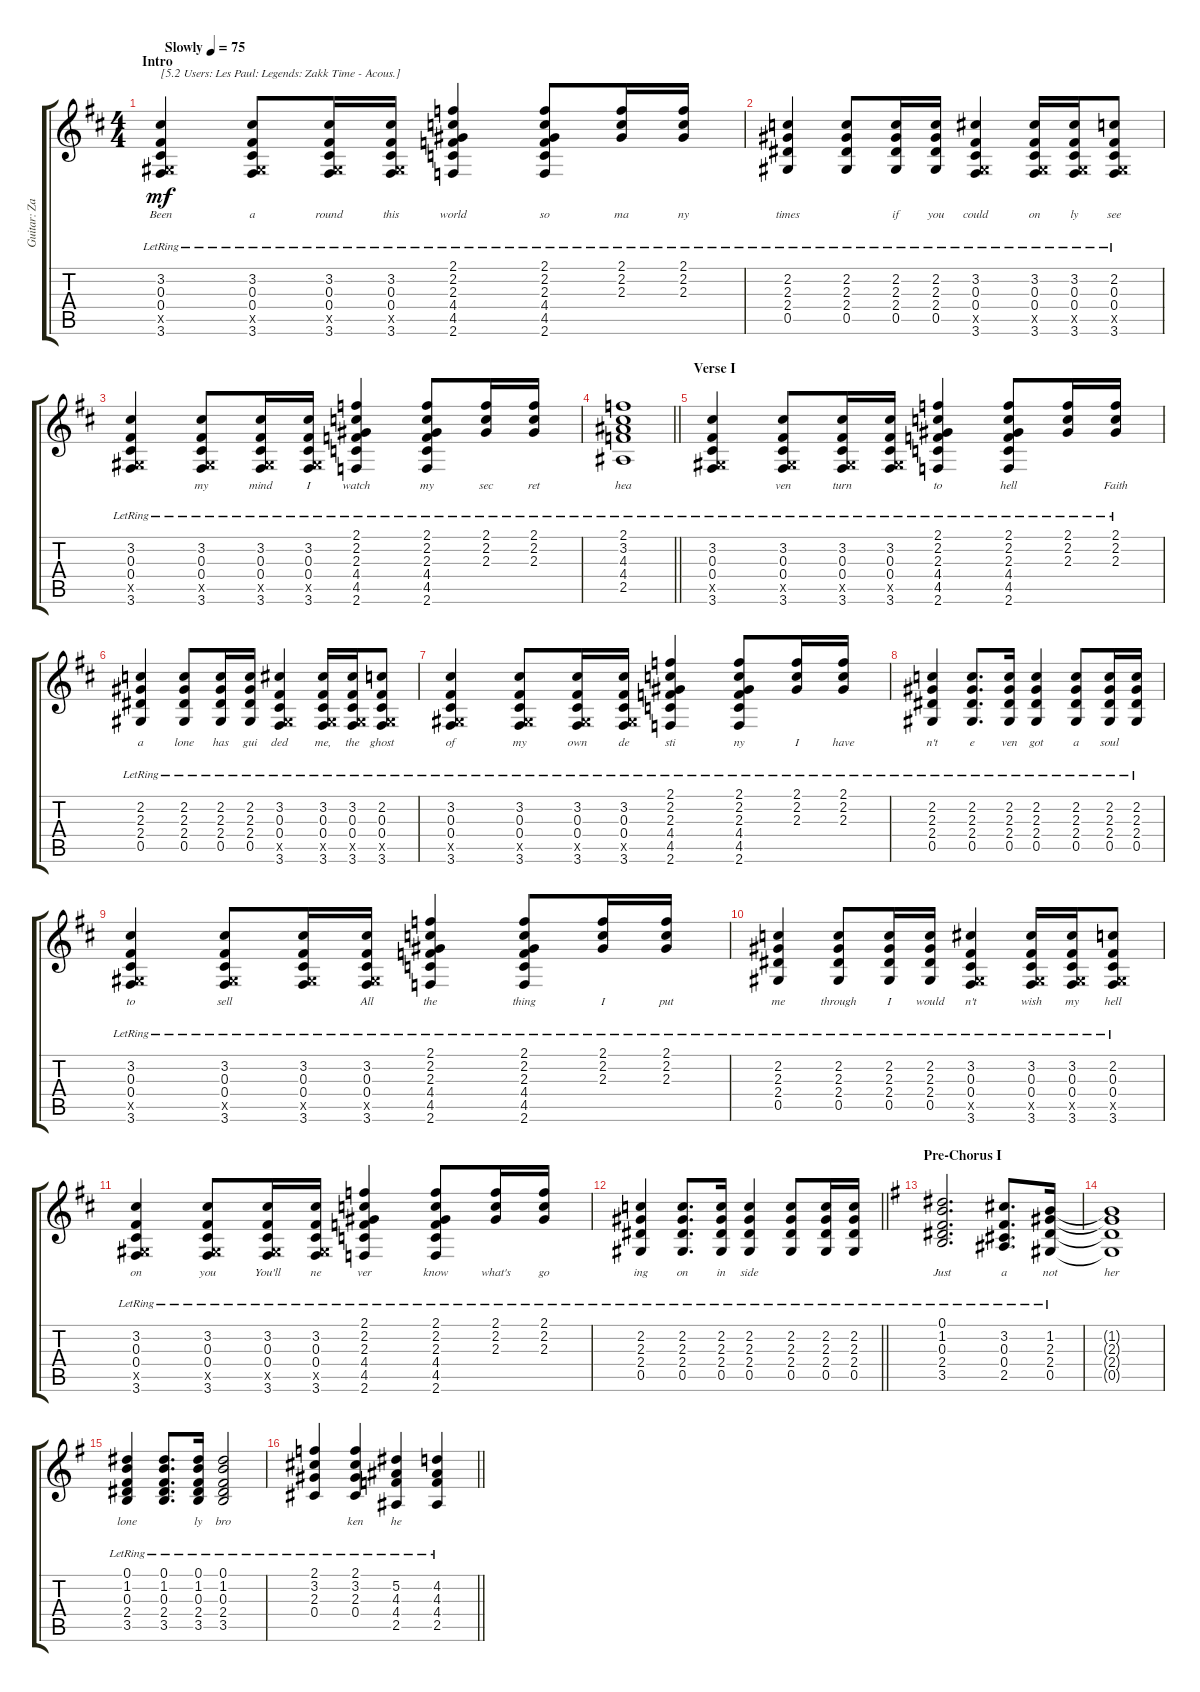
\track ("Guitar: Zakk" "Guitar: Za") {instrument electricguitarclean}
\staff {score tabs}
\tuning (Eb4 Bb3 Gb3 Db3 Ab2 Eb2) {hide}
\ts (4 4)
\section ("" "Intro")
\tempo (75 "Slowly")
\clef g2
\ks d
(3.2{lr} 0.3{lr} 0.4{lr} 0.5{x} 3.6{lr}).4{txt "[5.2 Users: Les Paul: Legends: Zakk Time - Acous.]" lyrics (0 "Been") lyrics (1 "") lyrics (2 "") lyrics (3 "") lyrics (4 "") dy mf instrument electricguitarclean} (3.2{lr} 0.3{lr} 0.4{lr} 0.5{x} 3.6{lr}).8{lyrics (0 "a") lyrics (1 "") lyrics (2 "") lyrics (3 "") lyrics (4 "")} (3.2{lr} 0.3{lr} 0.4{lr} 0.5{x} 3.6{lr}).16{lyrics (0 "round") lyrics (1 "") lyrics (2 "") lyrics (3 "") lyrics (4 "")} (3.2{lr} 0.3{lr} 0.4{lr} 0.5{x} 3.6{lr}).16{lyrics (0 "this") lyrics (1 "") lyrics (2 "") lyrics (3 "") lyrics (4 "")} (2.1{lr} 2.2{lr} 2.3{lr} 4.4{lr} 4.5{lr} 2.6{lr}).4{lyrics (0 "world") lyrics (1 "") lyrics (2 "") lyrics (3 "") lyrics (4 "")} (2.1{lr} 2.2{lr} 2.3{lr} 4.4{lr} 4.5{lr} 2.6{lr}).8{lyrics (0 "so") lyrics (1 "") lyrics (2 "") lyrics (3 "") lyrics (4 "")} (2.1{lr} 2.2{lr} 2.3{lr}).16{lyrics (0 "ma") lyrics (1 "") lyrics (2 "") lyrics (3 "") lyrics (4 "")} (2.1{lr} 2.2{lr} 2.3{lr}).16{lyrics (0 "ny") lyrics (1 "") lyrics (2 "") lyrics (3 "") lyrics (4 "")} |
(2.2{lr} 2.3{lr} 2.4{lr} 0.5{lr}).4{lyrics (0 "times") lyrics (1 "") lyrics (2 "") lyrics (3 "") lyrics (4 "")} (2.2{lr} 2.3{lr} 2.4{lr} 0.5{lr}).8{lyrics (0 "") lyrics (1 "") lyrics (2 "") lyrics (3 "") lyrics (4 "")} (2.2{lr} 2.3{lr} 2.4{lr} 0.5{lr}).16{lyrics (0 "if") lyrics (1 "") lyrics (2 "") lyrics (3 "") lyrics (4 "")} (2.2{lr} 2.3{lr} 2.4{lr} 0.5{lr}).16{lyrics (0 "you") lyrics (1 "") lyrics (2 "") lyrics (3 "") lyrics (4 "")} (3.2{lr} 0.3{lr} 0.4{lr} 0.5{x} 3.6{lr}).4{lyrics (0 "could") lyrics (1 "") lyrics (2 "") lyrics (3 "") lyrics (4 "")} (3.2{lr} 0.3{lr} 0.4{lr} 0.5{x} 3.6{lr}).16{lyrics (0 "on") lyrics (1 "") lyrics (2 "") lyrics (3 "") lyrics (4 "")} (3.2{lr} 0.3{lr} 0.4{lr} 0.5{x} 3.6{lr}).16{lyrics (0 "ly") lyrics (1 "") lyrics (2 "") lyrics (3 "") lyrics (4 "")} (2.2{lr} 0.3{lr} 0.4{lr} 0.5{x} 3.6{lr}).8{lyrics (0 "see") lyrics (1 "") lyrics (2 "") lyrics (3 "") lyrics (4 "")} |
(3.2{lr} 0.3{lr} 0.4{lr} 0.5{x} 3.6{lr}).4{lyrics (0 "") lyrics (1 "") lyrics (2 "") lyrics (3 "") lyrics (4 "")} (3.2{lr} 0.3{lr} 0.4{lr} 0.5{x} 3.6{lr}).8{lyrics (0 "my") lyrics (1 "") lyrics (2 "") lyrics (3 "") lyrics (4 "")} (3.2{lr} 0.3{lr} 0.4{lr} 0.5{x} 3.6{lr}).16{lyrics (0 "mind") lyrics (1 "") lyrics (2 "") lyrics (3 "") lyrics (4 "")} (3.2{lr} 0.3{lr} 0.4{lr} 0.5{x} 3.6{lr}).16{lyrics (0 "I") lyrics (1 "") lyrics (2 "") lyrics (3 "") lyrics (4 "")} (2.1{lr} 2.2{lr} 2.3{lr} 4.4{lr} 4.5{lr} 2.6{lr}).4{lyrics (0 "watch") lyrics (1 "") lyrics (2 "") lyrics (3 "") lyrics (4 "")} (2.1{lr} 2.2{lr} 2.3{lr} 4.4{lr} 4.5{lr} 2.6{lr}).8{lyrics (0 "my") lyrics (1 "") lyrics (2 "") lyrics (3 "") lyrics (4 "")} (2.1{lr} 2.2{lr} 2.3{lr}).16{lyrics (0 "sec") lyrics (1 "") lyrics (2 "") lyrics (3 "") lyrics (4 "")} (2.1{lr} 2.2{lr} 2.3{lr}).16{lyrics (0 "ret") lyrics (1 "") lyrics (2 "") lyrics (3 "") lyrics (4 "")} |
\barLineRight lightlight
(2.1{lr} 3.2{lr} 4.3{lr} 4.4{lr} 2.5{lr}).1{lyrics (0 "hea") lyrics (1 "") lyrics (2 "") lyrics (3 "") lyrics (4 "")} |
\section ("" "Verse I")
(3.2{lr} 0.3{lr} 0.4{lr} 0.5{x} 3.6{lr}).4{lyrics (0 "") lyrics (1 "") lyrics (2 "") lyrics (3 "") lyrics (4 "")} (3.2{lr} 0.3{lr} 0.4{lr} 0.5{x} 3.6{lr}).8{lyrics (0 "ven") lyrics (1 "") lyrics (2 "") lyrics (3 "") lyrics (4 "")} (3.2{lr} 0.3{lr} 0.4{lr} 0.5{x} 3.6{lr}).16{lyrics (0 "turn") lyrics (1 "") lyrics (2 "") lyrics (3 "") lyrics (4 "")} (3.2{lr} 0.3{lr} 0.4{lr} 0.5{x} 3.6{lr}).16{lyrics (0 "") lyrics (1 "") lyrics (2 "") lyrics (3 "") lyrics (4 "")} (2.1{lr} 2.2{lr} 2.3{lr} 4.4{lr} 4.5{lr} 2.6{lr}).4{lyrics (0 "to") lyrics (1 "") lyrics (2 "") lyrics (3 "") lyrics (4 "")} (2.1{lr} 2.2{lr} 2.3{lr} 4.4{lr} 4.5{lr} 2.6{lr}).8{lyrics (0 "hell") lyrics (1 "") lyrics (2 "") lyrics (3 "") lyrics (4 "")} (2.1{lr} 2.2{lr} 2.3{lr}).16{lyrics (0 "") lyrics (1 "") lyrics (2 "") lyrics (3 "") lyrics (4 "")} (2.1{lr} 2.2{lr} 2.3{lr}).16{lyrics (0 "Faith") lyrics (1 "") lyrics (2 "") lyrics (3 "") lyrics (4 "")} |
(2.2{lr} 2.3{lr} 2.4{lr} 0.5{lr}).4{lyrics (0 "a") lyrics (1 "") lyrics (2 "") lyrics (3 "") lyrics (4 "")} (2.2{lr} 2.3{lr} 2.4{lr} 0.5{lr}).8{lyrics (0 "lone") lyrics (1 "") lyrics (2 "") lyrics (3 "") lyrics (4 "")} (2.2{lr} 2.3{lr} 2.4{lr} 0.5{lr}).16{lyrics (0 "has") lyrics (1 "") lyrics (2 "") lyrics (3 "") lyrics (4 "")} (2.2{lr} 2.3{lr} 2.4{lr} 0.5{lr}).16{lyrics (0 "gui") lyrics (1 "") lyrics (2 "") lyrics (3 "") lyrics (4 "")} (3.2{lr} 0.3{lr} 0.4{lr} 0.5{x} 3.6{lr}).4{lyrics (0 "ded") lyrics (1 "") lyrics (2 "") lyrics (3 "") lyrics (4 "")} (3.2{lr} 0.3{lr} 0.4{lr} 0.5{x} 3.6{lr}).16{lyrics (0 "me,") lyrics (1 "") lyrics (2 "") lyrics (3 "") lyrics (4 "")} (3.2{lr} 0.3{lr} 0.4{lr} 0.5{x} 3.6{lr}).16{lyrics (0 "the") lyrics (1 "") lyrics (2 "") lyrics (3 "") lyrics (4 "")} (2.2{lr} 0.3{lr} 0.4{lr} 0.5{x} 3.6{lr}).8{lyrics (0 "ghost") lyrics (1 "") lyrics (2 "") lyrics (3 "") lyrics (4 "")} |
(3.2{lr} 0.3{lr} 0.4{lr} 0.5{x} 3.6{lr}).4{lyrics (0 "of") lyrics (1 "") lyrics (2 "") lyrics (3 "") lyrics (4 "")} (3.2{lr} 0.3{lr} 0.4{lr} 0.5{x} 3.6{lr}).8{lyrics (0 "my") lyrics (1 "") lyrics (2 "") lyrics (3 "") lyrics (4 "")} (3.2{lr} 0.3{lr} 0.4{lr} 0.5{x} 3.6{lr}).16{lyrics (0 "own") lyrics (1 "") lyrics (2 "") lyrics (3 "") lyrics (4 "")} (3.2{lr} 0.3{lr} 0.4{lr} 0.5{x} 3.6{lr}).16{lyrics (0 "de") lyrics (1 "") lyrics (2 "") lyrics (3 "") lyrics (4 "")} (2.1{lr} 2.2{lr} 2.3{lr} 4.4{lr} 4.5{lr} 2.6{lr}).4{lyrics (0 "sti") lyrics (1 "") lyrics (2 "") lyrics (3 "") lyrics (4 "")} (2.1{lr} 2.2{lr} 2.3{lr} 4.4{lr} 4.5{lr} 2.6{lr}).8{lyrics (0 "ny") lyrics (1 "") lyrics (2 "") lyrics (3 "") lyrics (4 "")} (2.1{lr} 2.2{lr} 2.3{lr}).16{lyrics (0 "I") lyrics (1 "") lyrics (2 "") lyrics (3 "") lyrics (4 "")} (2.1{lr} 2.2{lr} 2.3{lr}).16{lyrics (0 "have") lyrics (1 "") lyrics (2 "") lyrics (3 "") lyrics (4 "")} |
(2.2{lr} 2.3{lr} 2.4{lr} 0.5{lr}).4{lyrics (0 "n't") lyrics (1 "") lyrics (2 "") lyrics (3 "") lyrics (4 "")} (2.2{lr} 2.3{lr} 2.4{lr} 0.5{lr}).8{d lyrics (0 "e") lyrics (1 "") lyrics (2 "") lyrics (3 "") lyrics (4 "")} (2.2{lr} 2.3{lr} 2.4{lr} 0.5{lr}).16{lyrics (0 "ven") lyrics (1 "") lyrics (2 "") lyrics (3 "") lyrics (4 "")} (2.2{lr} 2.3{lr} 2.4{lr} 0.5{lr}).4{lyrics (0 "got") lyrics (1 "") lyrics (2 "") lyrics (3 "") lyrics (4 "")} (2.2{lr} 2.3{lr} 2.4{lr} 0.5{lr}).8{lyrics (0 "a") lyrics (1 "") lyrics (2 "") lyrics (3 "") lyrics (4 "")} (2.2{lr} 2.3{lr} 2.4{lr} 0.5{lr}).16{lyrics (0 "soul") lyrics (1 "") lyrics (2 "") lyrics (3 "") lyrics (4 "")} (2.2{lr} 2.3{lr} 2.4{lr} 0.5{lr}).16{lyrics (0 "") lyrics (1 "") lyrics (2 "") lyrics (3 "") lyrics (4 "")} |
(3.2{lr} 0.3{lr} 0.4{lr} 0.5{x} 3.6{lr}).4{lyrics (0 "to") lyrics (1 "") lyrics (2 "") lyrics (3 "") lyrics (4 "")} (3.2{lr} 0.3{lr} 0.4{lr} 0.5{x} 3.6{lr}).8{lyrics (0 "sell") lyrics (1 "") lyrics (2 "") lyrics (3 "") lyrics (4 "")} (3.2{lr} 0.3{lr} 0.4{lr} 0.5{x} 3.6{lr}).16{lyrics (0 "") lyrics (1 "") lyrics (2 "") lyrics (3 "") lyrics (4 "")} (3.2{lr} 0.3{lr} 0.4{lr} 0.5{x} 3.6{lr}).16{lyrics (0 "All") lyrics (1 "") lyrics (2 "") lyrics (3 "") lyrics (4 "")} (2.1{lr} 2.2{lr} 2.3{lr} 4.4{lr} 4.5{lr} 2.6{lr}).4{lyrics (0 "the") lyrics (1 "") lyrics (2 "") lyrics (3 "") lyrics (4 "")} (2.1{lr} 2.2{lr} 2.3{lr} 4.4{lr} 4.5{lr} 2.6{lr}).8{lyrics (0 "thing") lyrics (1 "") lyrics (2 "") lyrics (3 "") lyrics (4 "")} (2.1{lr} 2.2{lr} 2.3{lr}).16{lyrics (0 "I") lyrics (1 "") lyrics (2 "") lyrics (3 "") lyrics (4 "")} (2.1{lr} 2.2{lr} 2.3{lr}).16{lyrics (0 "put") lyrics (1 "") lyrics (2 "") lyrics (3 "") lyrics (4 "")} |
(2.2{lr} 2.3{lr} 2.4{lr} 0.5{lr}).4{lyrics (0 "me") lyrics (1 "") lyrics (2 "") lyrics (3 "") lyrics (4 "")} (2.2{lr} 2.3{lr} 2.4{lr} 0.5{lr}).8{lyrics (0 "through") lyrics (1 "") lyrics (2 "") lyrics (3 "") lyrics (4 "")} (2.2{lr} 2.3{lr} 2.4{lr} 0.5{lr}).16{lyrics (0 "I") lyrics (1 "") lyrics (2 "") lyrics (3 "") lyrics (4 "")} (2.2{lr} 2.3{lr} 2.4{lr} 0.5{lr}).16{lyrics (0 "would") lyrics (1 "") lyrics (2 "") lyrics (3 "") lyrics (4 "")} (3.2{lr} 0.3{lr} 0.4{lr} 0.5{x} 3.6{lr}).4{lyrics (0 "n't") lyrics (1 "") lyrics (2 "") lyrics (3 "") lyrics (4 "")} (3.2{lr} 0.3{lr} 0.4{lr} 0.5{x} 3.6{lr}).16{lyrics (0 "wish") lyrics (1 "") lyrics (2 "") lyrics (3 "") lyrics (4 "")} (3.2{lr} 0.3{lr} 0.4{lr} 0.5{x} 3.6{lr}).16{lyrics (0 "my") lyrics (1 "") lyrics (2 "") lyrics (3 "") lyrics (4 "")} (2.2{lr} 0.3{lr} 0.4{lr} 0.5{x} 3.6{lr}).8{lyrics (0 "hell") lyrics (1 "") lyrics (2 "") lyrics (3 "") lyrics (4 "")} |
(3.2{lr} 0.3{lr} 0.4{lr} 0.5{x} 3.6{lr}).4{lyrics (0 "on") lyrics (1 "") lyrics (2 "") lyrics (3 "") lyrics (4 "")} (3.2{lr} 0.3{lr} 0.4{lr} 0.5{x} 3.6{lr}).8{lyrics (0 "you") lyrics (1 "") lyrics (2 "") lyrics (3 "") lyrics (4 "")} (3.2{lr} 0.3{lr} 0.4{lr} 0.5{x} 3.6{lr}).16{lyrics (0 "You'll") lyrics (1 "") lyrics (2 "") lyrics (3 "") lyrics (4 "")} (3.2{lr} 0.3{lr} 0.4{lr} 0.5{x} 3.6{lr}).16{lyrics (0 "ne") lyrics (1 "") lyrics (2 "") lyrics (3 "") lyrics (4 "")} (2.1{lr} 2.2{lr} 2.3{lr} 4.4{lr} 4.5{lr} 2.6{lr}).4{lyrics (0 "ver") lyrics (1 "") lyrics (2 "") lyrics (3 "") lyrics (4 "")} (2.1{lr} 2.2{lr} 2.3{lr} 4.4{lr} 4.5{lr} 2.6{lr}).8{lyrics (0 "know") lyrics (1 "") lyrics (2 "") lyrics (3 "") lyrics (4 "")} (2.1{lr} 2.2{lr} 2.3{lr}).16{lyrics (0 "what's") lyrics (1 "") lyrics (2 "") lyrics (3 "") lyrics (4 "")} (2.1{lr} 2.2{lr} 2.3{lr}).16{lyrics (0 "go") lyrics (1 "") lyrics (2 "") lyrics (3 "") lyrics (4 "")} |
\barLineRight lightlight
(2.2{lr} 2.3{lr} 2.4{lr} 0.5{lr}).4{lyrics (0 "ing") lyrics (1 "") lyrics (2 "") lyrics (3 "") lyrics (4 "")} (2.2{lr} 2.3{lr} 2.4{lr} 0.5{lr}).8{d lyrics (0 "on") lyrics (1 "") lyrics (2 "") lyrics (3 "") lyrics (4 "")} (2.2{lr} 2.3{lr} 2.4{lr} 0.5{lr}).16{lyrics (0 "in") lyrics (1 "") lyrics (2 "") lyrics (3 "") lyrics (4 "")} (2.2{lr} 2.3{lr} 2.4{lr} 0.5{lr}).4{lyrics (0 "side") lyrics (1 "") lyrics (2 "") lyrics (3 "") lyrics (4 "")} (2.2{lr} 2.3{lr} 2.4{lr} 0.5{lr}).8{lyrics (0 "") lyrics (1 "") lyrics (2 "") lyrics (3 "") lyrics (4 "")} (2.2{lr} 2.3{lr} 2.4{lr} 0.5{lr}).16{lyrics (0 "") lyrics (1 "") lyrics (2 "") lyrics (3 "") lyrics (4 "")} (2.2{lr} 2.3{lr} 2.4{lr} 0.5{lr}).16{lyrics (0 "") lyrics (1 "") lyrics (2 "") lyrics (3 "") lyrics (4 "")} |
\section ("" "Pre-Chorus I")
\ks g
(0.1{lr} 1.2{lr} 0.3{lr} 2.4{lr} 3.5{lr}).2{d lyrics (0 "Just") lyrics (1 "") lyrics (2 "") lyrics (3 "") lyrics (4 "")} (3.2{lr} 0.3{lr} 0.4{lr} 2.5{lr}).8{d lyrics (0 "a") lyrics (1 "") lyrics (2 "") lyrics (3 "") lyrics (4 "")} (1.2{lr} 2.3{lr} 2.4{lr} 0.5{lr}).16{lyrics (0 "not") lyrics (1 "") lyrics (2 "") lyrics (3 "") lyrics (4 "")} |
(1.2{t} 2.3{t} 2.4{t} 0.5{t}).1{lyrics (0 "her") lyrics (1 "") lyrics (2 "") lyrics (3 "") lyrics (4 "")} |
(0.1{lr} 1.2{lr} 0.3{lr} 2.4{lr} 3.5{lr}).4{lyrics (0 "lone") lyrics (1 "") lyrics (2 "") lyrics (3 "") lyrics (4 "")} (0.1{lr} 1.2{lr} 0.3{lr} 2.4{lr} 3.5{lr}).8{d lyrics (0 "") lyrics (1 "") lyrics (2 "") lyrics (3 "") lyrics (4 "")} (0.1{lr} 1.2{lr} 0.3{lr} 2.4{lr} 3.5{lr}).16{lyrics (0 "ly") lyrics (1 "") lyrics (2 "") lyrics (3 "") lyrics (4 "")} (0.1{lr} 1.2{lr} 0.3{lr} 2.4{lr} 3.5{lr}).2{lyrics (0 "bro") lyrics (1 "") lyrics (2 "") lyrics (3 "") lyrics (4 "")} |
\barLineRight lightlight
(2.1{lr} 3.2{lr} 2.3{lr} 0.4{lr}).4{lyrics (0 "") lyrics (1 "") lyrics (2 "") lyrics (3 "") lyrics (4 "")} (2.1{lr} 3.2{lr} 2.3{lr} 0.4{lr}).4{lyrics (0 "ken") lyrics (1 "") lyrics (2 "") lyrics (3 "") lyrics (4 "")} (5.2{lr} 4.3{lr} 4.4{lr} 2.5{lr}).4{lyrics (0 "he") lyrics (1 "") lyrics (2 "") lyrics (3 "") lyrics (4 "")} (4.2{lr} 4.3{lr} 4.4{lr} 2.5{lr}).4{lyrics (0 "") lyrics (1 "") lyrics (2 "") lyrics (3 "") lyrics (4 "")}
